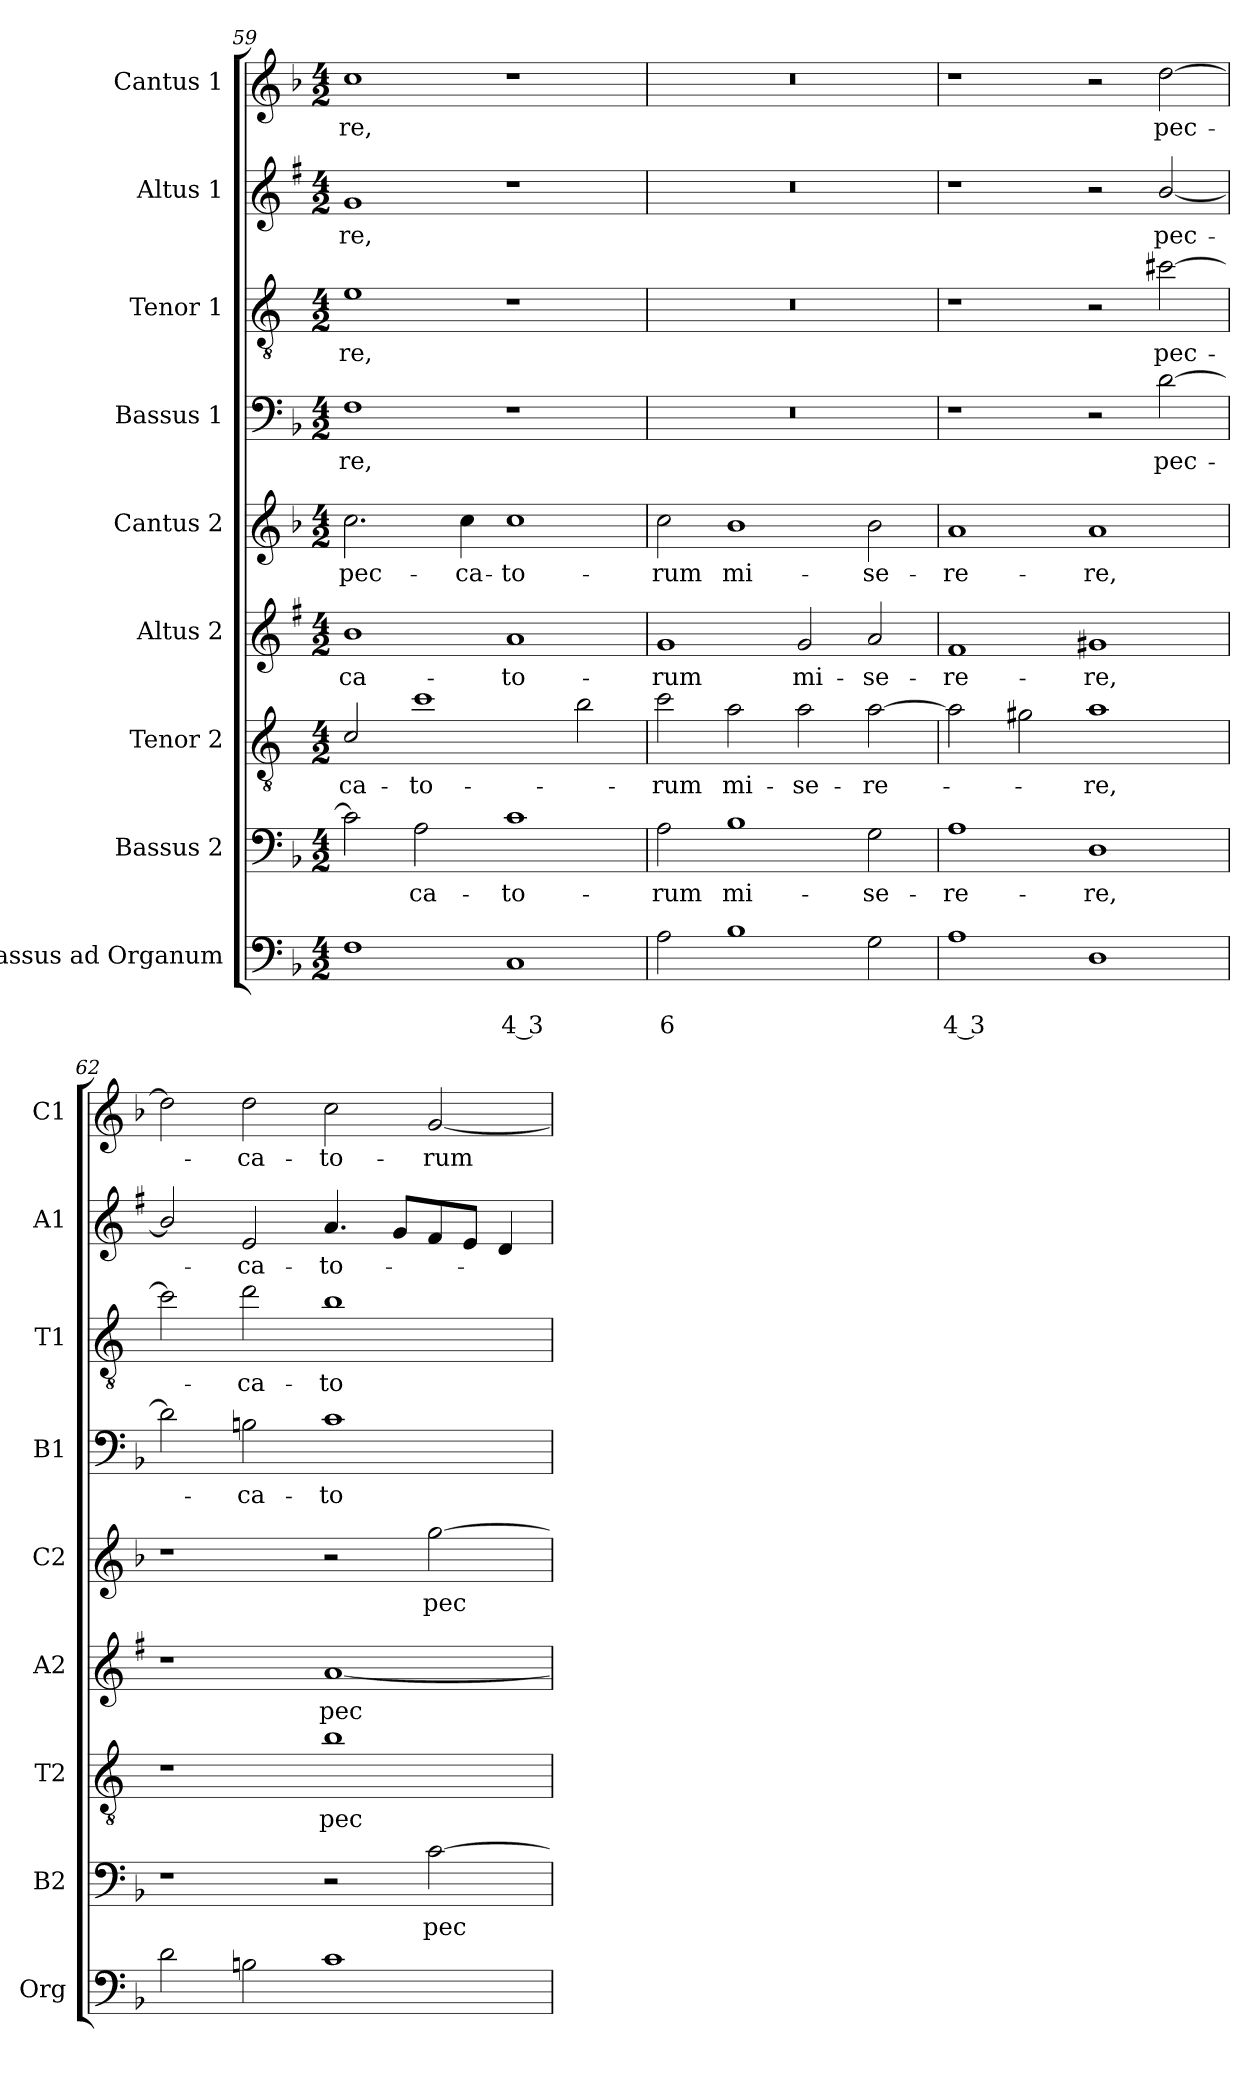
**kern	**text	**text	**kern	**text	**kern	**text	**kern	**text	**kern	**text	**kern	**text	**kern	**text	**kern	**text	**kern	**text
*part9	*part9	*part9	*part8	*part8	*part7	*part7	*part6	*part6	*part5	*part5	*part4	*part4	*part3	*part3	*part2	*part2	*part1	*part1
*staff9	*staff9	*staff9	*staff8	*staff8	*staff7	*staff7	*staff6	*staff6	*staff5	*staff5	*staff4	*staff4	*staff3	*staff3	*staff2	*staff2	*staff1	*staff1
*I"Bassus ad Organum	*	*	*I"Bassus 2	*	*I"Tenor 2	*	*I"Altus 2	*	*I"Cantus 2	*	*I"Bassus 1	*	*I"Tenor 1	*	*I"Altus 1	*	*I"Cantus 1	*
*I'Org	*	*	*I'B2	*	*I'T2	*	*I'A2	*	*I'C2	*	*I'B1	*	*I'T1	*	*I'A1	*	*I'C1	*
*clefF4	*	*	*clefF4	*	*clefGv2	*	*clefG2	*	*clefG2	*	*clefF4	*	*clefGv2	*	*clefG2	*	*clefG2	*
*	*	*	*	*	*ITrd4c7	*	*ITrd1c2	*	*	*	*	*	*ITrd4c7	*	*ITrd1c2	*	*	*
*k[b-]	*	*	*k[b-]	*	*k[b-]	*	*k[b-]	*	*k[b-]	*	*k[b-]	*	*k[b-]	*	*k[b-]	*	*k[b-]	*
*F:	*	*	*F:	*	*F:	*	*F:	*	*F:	*	*F:	*	*F:	*	*F:	*	*F:	*
*M4/2	*	*	*M4/2	*	*M4/2	*	*M4/2	*	*M4/2	*	*M4/2	*	*M4/2	*	*M4/2	*	*M4/2	*
=59	=59	=59	=59	=59	=59	=59	=59	=59	=59	=59	=59	=59	=59	=59	=59	=59	=59	=59
!	!	!	!	!	!	!LO:LY:b	!	!LO:LY:b	!	!LO:LY:b	!	!LO:LY:b	!	!LO:LY:b	!	!LO:LY:b	!	!LO:LY:b
1F	.	.	2c\]	.	2F/	-ca-	1a	-ca-	2.cc\	pec-	1F	-re,	1A	-re,	1f	-re,	1cc	-re,
!	!	!	!	!LO:LY:b	!	!LO:LY:b	!	!	!	!	!	!	!	!	!	!	!	!
.	.	.	2A\	-ca-	1f	-to-	.	.	.	.	.	.	.	.	.	.	.	.
!	!	!	!	!	!	!	!	!	!	!LO:LY:b	!	!	!	!	!	!	!	!
.	.	.	.	.	.	.	.	.	4cc\	-ca-	.	.	.	.	.	.	.	.
!	!	!LO:LY:b	!	!LO:LY:b	!	!	!	!LO:LY:b	!	!LO:LY:b	!	!	!	!	!	!	!	!
1C	.	4 3	1c	-to-	.	.	1g	-to-	1cc	-to-	1r	.	1r	.	1r	.	1r	.
.	.	.	.	.	2e\	.	.	.	.	.	.	.	.	.	.	.	.	.
=60	=60	=60	=60	=60	=60	=60	=60	=60	=60	=60	=60	=60	=60	=60	=60	=60	=60	=60
!	!	!LO:LY:b	!	!LO:LY:b	!	!LO:LY:b	!	!LO:LY:b	!	!LO:LY:b	!	!	!	!	!	!	!	!
2A\	.	6	2A\	-rum	2f\	-rum	1f	-rum	2cc\	-rum	0r	.	0r	.	0r	.	0r	.
!	!	!	!	!LO:LY:b	!	!LO:LY:b	!	!	!	!LO:LY:b	!	!	!	!	!	!	!	!
1B-	.	.	1B-	mi-	2d\	mi-	.	.	1b-	mi-	.	.	.	.	.	.	.	.
!	!	!	!	!	!	!LO:LY:b	!	!LO:LY:b	!	!	!	!	!	!	!	!	!	!
.	.	.	.	.	2d\	-se-	2f/	mi-	.	.	.	.	.	.	.	.	.	.
!	!	!	!	!LO:LY:b	!	!LO:LY:b	!	!LO:LY:b	!	!LO:LY:b	!	!	!	!	!	!	!	!
2G\	.	.	2G\	-se-	[2d\	-re-	2g/	-se-	2b-\	-se-	.	.	.	.	.	.	.	.
=61	=61	=61	=61	=61	=61	=61	=61	=61	=61	=61	=61	=61	=61	=61	=61	=61	=61	=61
!	!	!LO:LY:b	!	!LO:LY:b	!	!	!	!LO:LY:b	!	!LO:LY:b	!	!	!	!	!	!	!	!
1A	.	4 3	1A	-re-	2d\]	.	1e	-re-	1a	-re-	1r	.	1r	.	1r	.	1r	.
.	.	.	.	.	2c#X\	.	.	.	.	.	.	.	.	.	.	.	.	.
!	!	!	!	!LO:LY:b	!	!LO:LY:b	!	!LO:LY:b	!	!LO:LY:b	!	!	!	!	!	!	!	!
1D	.	.	1D	-re,	1d	-re,	1f#X	-re,	1a	-re,	2r	.	2r	.	2r	.	2r	.
!	!	!	!	!	!	!	!	!	!	!	!	!LO:LY:b	!	!LO:LY:b	!	!LO:LY:b	!	!LO:LY:b
.	.	.	.	.	.	.	.	.	.	.	[2d\	pec-	[2f#X\	pec-	[2a/	pec-	[2dd\	pec-
=62	=62	=62	=62	=62	=62	=62	=62	=62	=62	=62	=62	=62	=62	=62	=62	=62	=62	=62
2d\	.	.	1r	.	1r	.	1r	.	1r	.	2d\]	.	2f#\]	.	2a/]	.	2dd\]	.
!	!	!	!	!	!	!	!	!	!	!	!	!LO:LY:b	!	!LO:LY:b	!	!LO:LY:b	!	!LO:LY:b
2Bn\	.	.	.	.	.	.	.	.	.	.	2Bn\	-ca-	2g\	-ca-	2d/	-ca-	2dd\	-ca-
!	!	!	!	!	!	!LO:LY:b	!	!LO:LY:b	!	!	!	!LO:LY:b	!	!LO:LY:b	!	!LO:LY:b	!	!LO:LY:b
1c	.	.	2r	.	1e	pec-	[1g	pec-	2r	.	1c	-to-	1e	-to-	4.g/	-to-	2cc\	-to-
.	.	.	.	.	.	.	.	.	.	.	.	.	.	.	8f/L	.	.	.
!	!	!	!	!LO:LY:b	!	!	!	!	!	!LO:LY:b	!	!	!	!	!	!	!	!LO:LY:b
.	.	.	[2c\	pec-	.	.	.	.	[2gg\	pec-	.	.	.	.	8e/	.	[2g/	-rum
.	.	.	.	.	.	.	.	.	.	.	.	.	.	.	8d/J	.	.	.
.	.	.	.	.	.	.	.	.	.	.	.	.	.	.	4c/	.	.	.
=	=	=	=	=	=	=	=	=	=	=	=	=	=	=	=	=	=	=
*-	*-	*-	*-	*-	*-	*-	*-	*-	*-	*-	*-	*-	*-	*-	*-	*-	*-	*-
